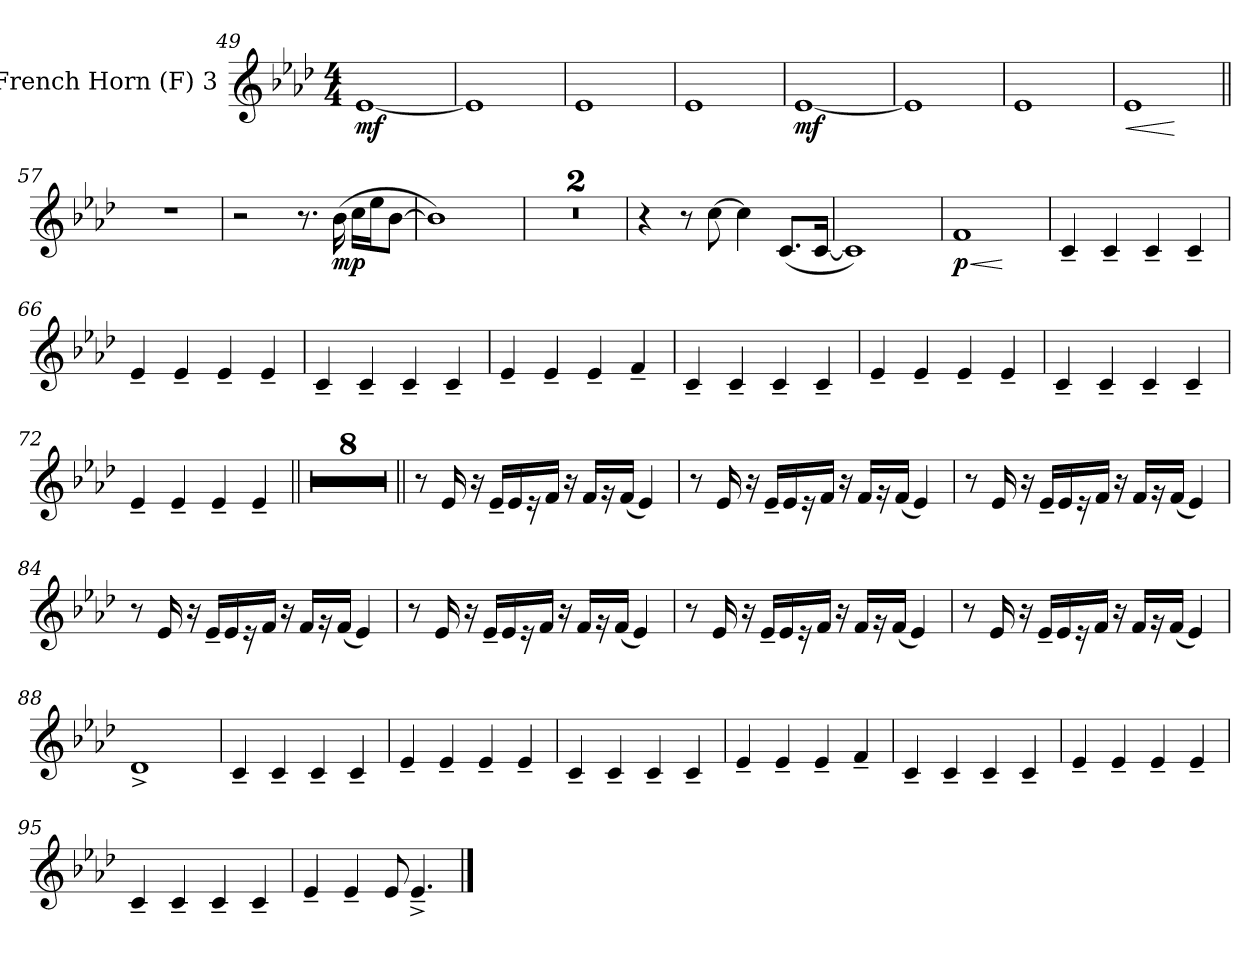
**kern	**dynam
*part1	*part1
*staff1	*staff1
*I"French Horn (F) 3	*
!!LO:LB:g=z
*clefG2	*
*ITrd4c7	*
*k[b-e-a-d-g-]	*
*b-:	*
*M4/4	*
=49	=49
!	!LO:DY:b
[1A-/	mf
=50	=50
1A-/]	.
=51	=51
1A-/	.
=52	=52
1A-/	.
=53	=53
!	!LO:DY:b
[1A-/	mf
=54	=54
1A-/]	.
=55	=55
1A-/	.
=56	=56
!	!LO:HP:b
1A-/	<
.	[
=57||	=57||
1r	.
!!LO:PB:g=z
=58	=58
2r	.
8.r	.
!	!LO:DY:b
(16e-\	mp
16f\LL	.
16a-\J	.
[8e-\J	.
=59	=59
1e-\])	.
=60	=60
1r	.
=61	=61
1r	.
=62	=62
4r	.
8r	.
[8f\	.
4f\]	.
(8.F/L	.
[16F/Jk	.
=63	=63
1F/])	.
=64	=64
!	!LO:HP:b
!	!LO:DY:n=1:b
1B-/	< p
.	[
!!LO:LB:g=z
=65	=65
4F~</	.
4F~</	.
4F~</	.
4F~</	.
=66	=66
4A-~</	.
4A-~</	.
4A-~</	.
4A-~</	.
=67	=67
4F~</	.
4F~</	.
4F~</	.
4F~</	.
=68	=68
4A-~</	.
4A-~</	.
4A-~</	.
4B-~</	.
=69	=69
4F~</	.
4F~</	.
4F~</	.
4F~</	.
!!LO:LB:g=z
=70	=70
4A-~</	.
4A-~</	.
4A-~</	.
4A-~</	.
=71	=71
4F~</	.
4F~</	.
4F~</	.
4F~</	.
=72	=72
4A-~</	.
4A-~</	.
4A-~</	.
4A-~</	.
=73||	=73||
1r	.
=74	=74
1r	.
=75	=75
1r	.
=76	=76
1r	.
=77	=77
1r	.
=78	=78
1r	.
=79	=79
1r	.
=80	=80
1r	.
!!LO:LB:g=z
=81||	=81||
8r	.
16A-/	.
16r	.
16A-~</LL	.
16A-/	.
16r	.
16B-/JJ	.
16r	.
16B-/LL	.
16r	.
(16B-/JJ	.
4A-/)	.
=82	=82
8r	.
16A-/	.
16r	.
16A-~</LL	.
16A-/	.
16r	.
16B-/JJ	.
16r	.
16B-/LL	.
16r	.
(16B-/JJ	.
4A-/)	.
=83	=83
8r	.
16A-/	.
16r	.
16A-~</LL	.
16A-/	.
16r	.
16B-/JJ	.
16r	.
16B-/LL	.
16r	.
(16B-/JJ	.
4A-/)	.
!!LO:LB:g=z
=84	=84
8r	.
16A-/	.
16r	.
16A-~</LL	.
16A-/	.
16r	.
16B-/JJ	.
16r	.
16B-/LL	.
16r	.
(16B-/JJ	.
4A-/)	.
=85	=85
8r	.
16A-/	.
16r	.
16A-~</LL	.
16A-/	.
16r	.
16B-/JJ	.
16r	.
16B-/LL	.
16r	.
(16B-/JJ	.
4A-/)	.
=86	=86
8r	.
16A-/	.
16r	.
16A-~</LL	.
16A-/	.
16r	.
16B-/JJ	.
16r	.
16B-/LL	.
16r	.
(16B-/JJ	.
4A-/)	.
!!LO:LB:g=z
=87	=87
8r	.
16A-/	.
16r	.
16A-~</LL	.
16A-/	.
16r	.
16B-/JJ	.
16r	.
16B-/LL	.
16r	.
(16B-/JJ	.
4A-/)	.
=88	=88
1G-^</	.
=89	=89
4F~</	.
4F~</	.
4F~</	.
4F~</	.
=90	=90
4A-~</	.
4A-~</	.
4A-~</	.
4A-~</	.
=91	=91
4F~</	.
4F~</	.
4F~</	.
4F~</	.
!!LO:LB:g=z
=92	=92
4A-~</	.
4A-~</	.
4A-~</	.
4B-~</	.
=93	=93
4F~</	.
4F~</	.
4F~</	.
4F~</	.
=94	=94
4A-~</	.
4A-~</	.
4A-~</	.
4A-~</	.
=95	=95
4F~</	.
4F~</	.
4F~</	.
4F~</	.
=96	=96
4A-~</	.
4A-~</	.
8A-/	.
4.A-~<^</	.
==	==
*-	*-
